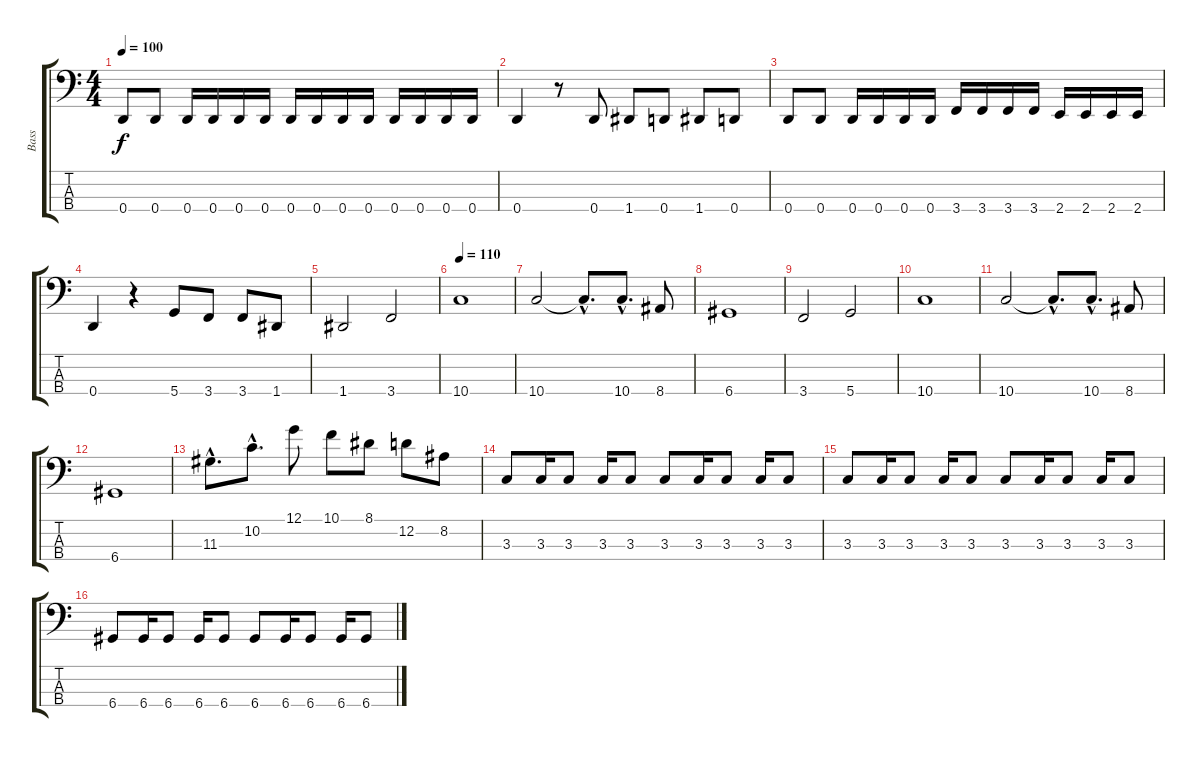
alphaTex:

\track ("Bass" "Bass") {instrument electricbasspick}
\staff {score tabs}
\tuning (G2 D2 A1 D1) {hide}
\ts (4 4)
\tempo 100
\clef f4
\ks c
0.4.8{dy f} 0.4.8 0.4.16 0.4.16 0.4.16 0.4.16 0.4.16 0.4.16 0.4.16 0.4.16 0.4.16 0.4.16 0.4.16 0.4.16 |
0.4.4 r.8 0.4.8 1.4.8 0.4.8 1.4.8 0.4.8 |
0.4.8 0.4.8 0.4.16 0.4.16 0.4.16 0.4.16 3.4.16 3.4.16 3.4.16 3.4.16 2.4.16 2.4.16 2.4.16 2.4.16 |
0.4.4 r.4 5.4.8 3.4.8 3.4.8 1.4.8 |
1.4.2 3.4.2 |
\tempo 110
10.4.1 |
10.4.2 10.4{hac t}.8{d} 10.4{hac}.8{d} 8.4.8 |
6.4.1 |
3.4.2 5.4.2 |
10.4.1 |
10.4.2 10.4{hac t}.8{d} 10.4{hac}.8{d} 8.4.8 |
6.4.1 |
11.3{hac}.8{d} 10.2{hac}.8{d} 12.1.8 10.1.8 8.1.8 12.2.8 8.2.8 |
3.3.8 3.3.16 3.3.8 3.3.16 3.3.8 3.3.8 3.3.16 3.3.8 3.3.16 3.3.8 |
3.3.8 3.3.16 3.3.8 3.3.16 3.3.8 3.3.8 3.3.16 3.3.8 3.3.16 3.3.8 |
6.4.8 6.4.16 6.4.8 6.4.16 6.4.8 6.4.8 6.4.16 6.4.8 6.4.16 6.4.8
